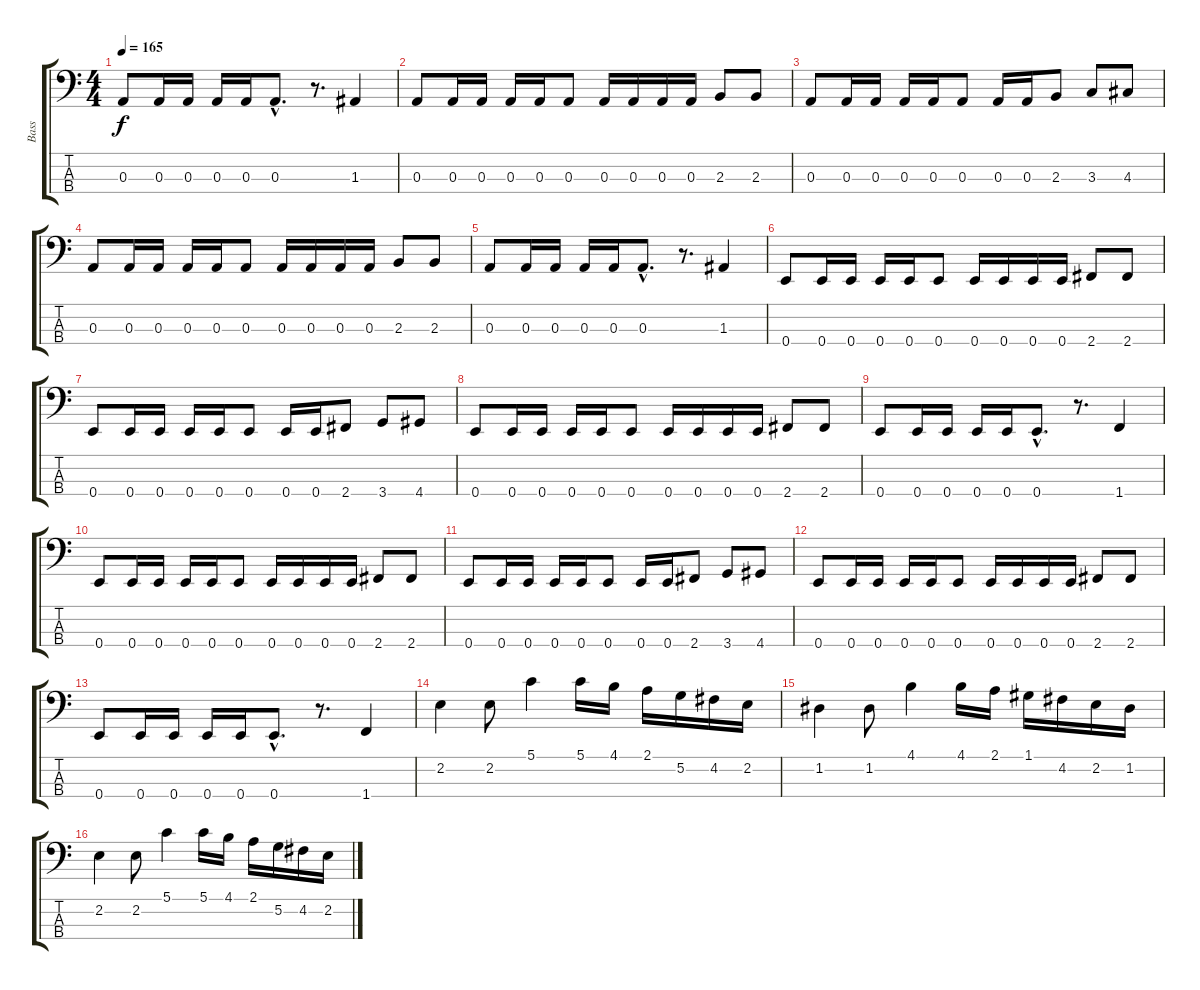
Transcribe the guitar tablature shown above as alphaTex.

\track ("Bass" "Bass") {instrument electricbassfinger}
\staff {score tabs}
\tuning (G2 D2 A1 E1) {hide}
\ts (4 4)
\tempo 165
\clef f4
\ks c
0.3.8{dy f} 0.3.16 0.3.16 0.3.16 0.3.16 0.3{hac}.8{d} r.8{d} 1.3.4 |
0.3.8 0.3.16 0.3.16 0.3.16 0.3.16 0.3.8 0.3.16 0.3.16 0.3.16 0.3.16 2.3.8 2.3.8 |
0.3.8 0.3.16 0.3.16 0.3.16 0.3.16 0.3.8 0.3.16 0.3.16 2.3.8 3.3.8 4.3.8 |
0.3.8 0.3.16 0.3.16 0.3.16 0.3.16 0.3.8 0.3.16 0.3.16 0.3.16 0.3.16 2.3.8 2.3.8 |
0.3.8 0.3.16 0.3.16 0.3.16 0.3.16 0.3{hac}.8{d} r.8{d} 1.3.4 |
0.4.8 0.4.16 0.4.16 0.4.16 0.4.16 0.4.8 0.4.16 0.4.16 0.4.16 0.4.16 2.4.8 2.4.8 |
0.4.8 0.4.16 0.4.16 0.4.16 0.4.16 0.4.8 0.4.16 0.4.16 2.4.8 3.4.8 4.4.8 |
0.4.8 0.4.16 0.4.16 0.4.16 0.4.16 0.4.8 0.4.16 0.4.16 0.4.16 0.4.16 2.4.8 2.4.8 |
0.4.8 0.4.16 0.4.16 0.4.16 0.4.16 0.4{hac}.8{d} r.8{d} 1.4.4 |
0.4.8 0.4.16 0.4.16 0.4.16 0.4.16 0.4.8 0.4.16 0.4.16 0.4.16 0.4.16 2.4.8 2.4.8 |
0.4.8 0.4.16 0.4.16 0.4.16 0.4.16 0.4.8 0.4.16 0.4.16 2.4.8 3.4.8 4.4.8 |
0.4.8 0.4.16 0.4.16 0.4.16 0.4.16 0.4.8 0.4.16 0.4.16 0.4.16 0.4.16 2.4.8 2.4.8 |
0.4.8 0.4.16 0.4.16 0.4.16 0.4.16 0.4{hac}.8{d} r.8{d} 1.4.4 |
2.2.4 2.2.8 5.1.4 5.1.16 4.1.16 2.1.16 5.2.16 4.2.16 2.2.16 |
1.2.4 1.2.8 4.1.4 4.1.16 2.1.16 1.1.16 4.2.16 2.2.16 1.2.16 |
2.2.4 2.2.8 5.1.4 5.1.16 4.1.16 2.1.16 5.2.16 4.2.16 2.2.16
